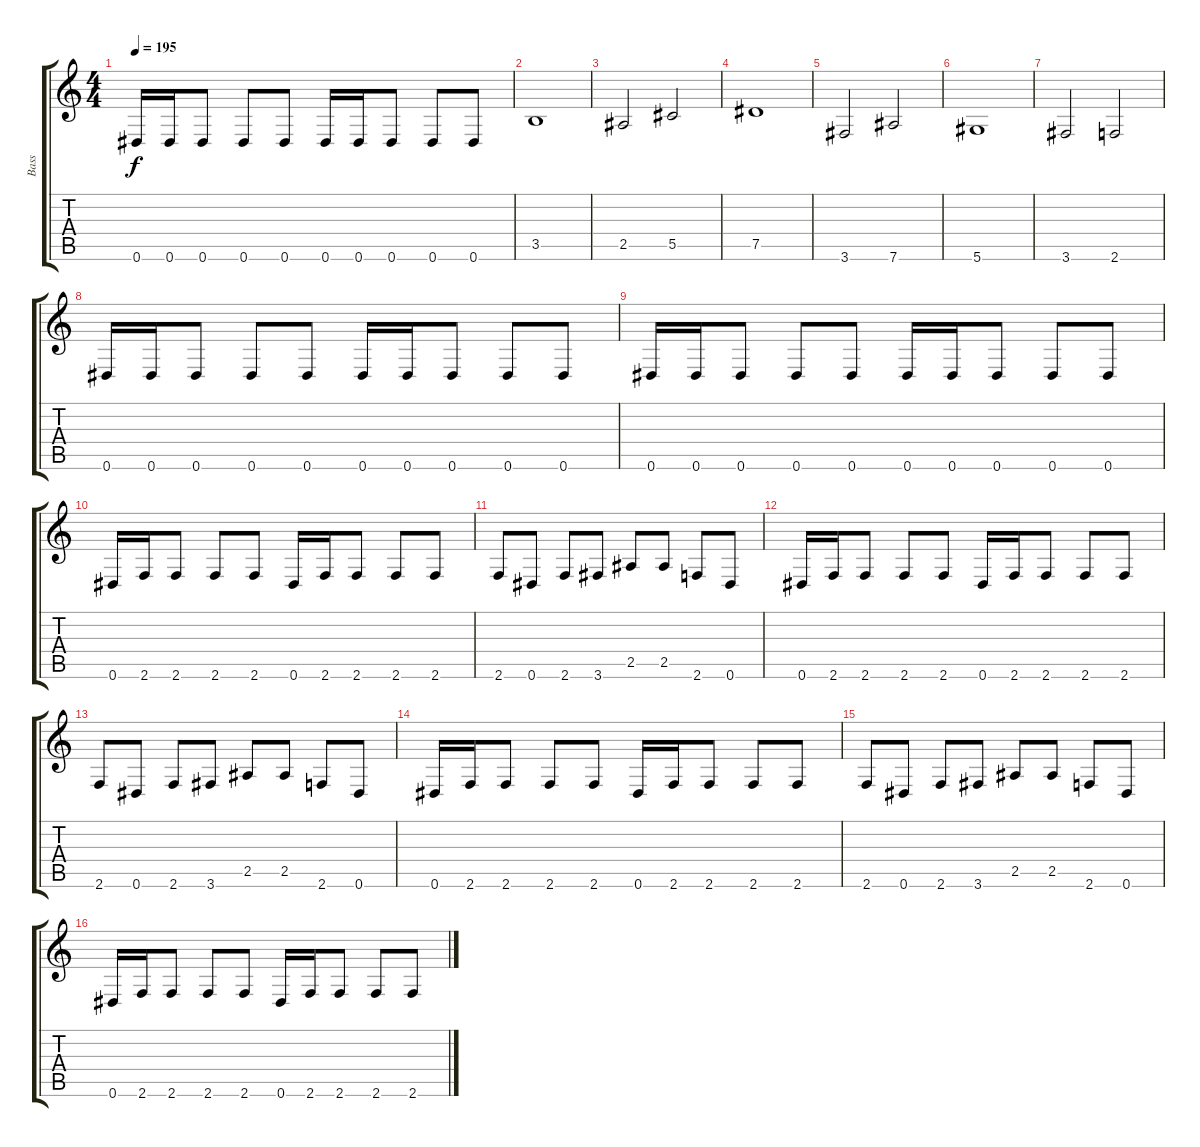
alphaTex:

\track ("Bass" "Bass") {instrument electricbassfinger}
\staff {score tabs}
\tuning (Eb4 Bb3 Gb3 Db3 Ab2 Eb2) {hide}
\ts (4 4)
\tempo 195
\clef g2
\ks c
0.6.16{dy f} 0.6.16 0.6.8 0.6.8 0.6.8 0.6.16 0.6.16 0.6.8 0.6.8 0.6.8 |
3.5.1 |
2.5.2 5.5.2 |
7.5.1 |
3.6.2 7.6.2 |
5.6.1 |
3.6.2 2.6.2 |
0.6.16 0.6.16 0.6.8 0.6.8 0.6.8 0.6.16 0.6.16 0.6.8 0.6.8 0.6.8 |
0.6.16 0.6.16 0.6.8 0.6.8 0.6.8 0.6.16 0.6.16 0.6.8 0.6.8 0.6.8 |
0.6.16 2.6.16 2.6.8 2.6.8 2.6.8 0.6.16 2.6.16 2.6.8 2.6.8 2.6.8 |
2.6.8 0.6.8 2.6.8 3.6.8 2.5.8 2.5.8 2.6.8 0.6.8 |
0.6.16 2.6.16 2.6.8 2.6.8 2.6.8 0.6.16 2.6.16 2.6.8 2.6.8 2.6.8 |
2.6.8 0.6.8 2.6.8 3.6.8 2.5.8 2.5.8 2.6.8 0.6.8 |
0.6.16 2.6.16 2.6.8 2.6.8 2.6.8 0.6.16 2.6.16 2.6.8 2.6.8 2.6.8 |
2.6.8 0.6.8 2.6.8 3.6.8 2.5.8 2.5.8 2.6.8 0.6.8 |
0.6.16 2.6.16 2.6.8 2.6.8 2.6.8 0.6.16 2.6.16 2.6.8 2.6.8 2.6.8
